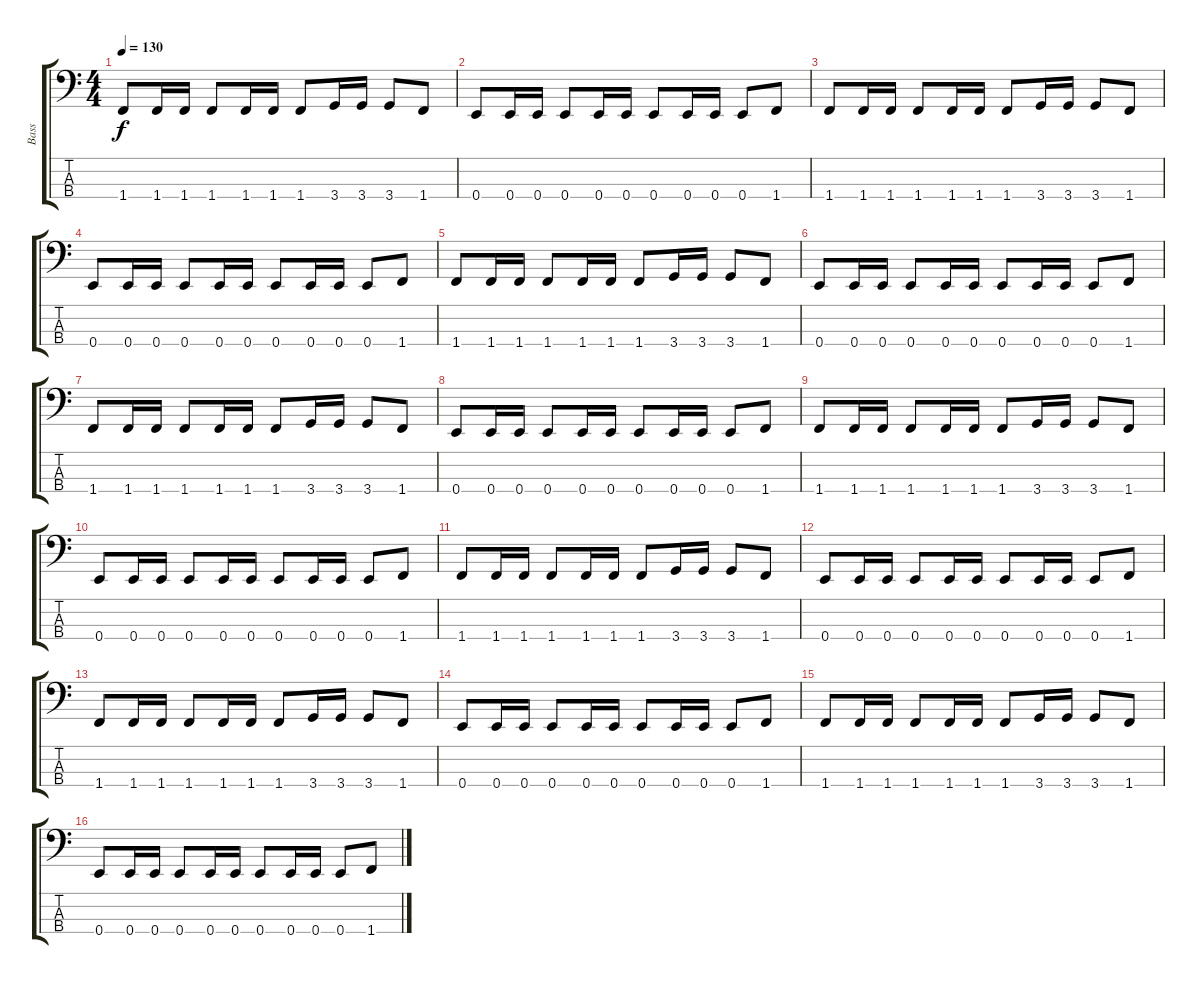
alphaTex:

\track ("Bass" "Bass") {instrument electricbasspick}
\staff {score tabs}
\tuning (G2 D2 A1 E1) {hide}
\ts (4 4)
\tempo 130
\clef f4
\ks c
1.4.8{dy f} 1.4.16 1.4.16 1.4.8 1.4.16 1.4.16 1.4.8 3.4.16 3.4.16 3.4.8 1.4.8 |
0.4.8 0.4.16 0.4.16 0.4.8 0.4.16 0.4.16 0.4.8 0.4.16 0.4.16 0.4.8 1.4.8 |
1.4.8 1.4.16 1.4.16 1.4.8 1.4.16 1.4.16 1.4.8 3.4.16 3.4.16 3.4.8 1.4.8 |
0.4.8 0.4.16 0.4.16 0.4.8 0.4.16 0.4.16 0.4.8 0.4.16 0.4.16 0.4.8 1.4.8 |
1.4.8 1.4.16 1.4.16 1.4.8 1.4.16 1.4.16 1.4.8 3.4.16 3.4.16 3.4.8 1.4.8 |
0.4.8 0.4.16 0.4.16 0.4.8 0.4.16 0.4.16 0.4.8 0.4.16 0.4.16 0.4.8 1.4.8 |
1.4.8 1.4.16 1.4.16 1.4.8 1.4.16 1.4.16 1.4.8 3.4.16 3.4.16 3.4.8 1.4.8 |
0.4.8 0.4.16 0.4.16 0.4.8 0.4.16 0.4.16 0.4.8 0.4.16 0.4.16 0.4.8 1.4.8 |
1.4.8 1.4.16 1.4.16 1.4.8 1.4.16 1.4.16 1.4.8 3.4.16 3.4.16 3.4.8 1.4.8 |
0.4.8 0.4.16 0.4.16 0.4.8 0.4.16 0.4.16 0.4.8 0.4.16 0.4.16 0.4.8 1.4.8 |
1.4.8 1.4.16 1.4.16 1.4.8 1.4.16 1.4.16 1.4.8 3.4.16 3.4.16 3.4.8 1.4.8 |
0.4.8 0.4.16 0.4.16 0.4.8 0.4.16 0.4.16 0.4.8 0.4.16 0.4.16 0.4.8 1.4.8 |
1.4.8 1.4.16 1.4.16 1.4.8 1.4.16 1.4.16 1.4.8 3.4.16 3.4.16 3.4.8 1.4.8 |
0.4.8 0.4.16 0.4.16 0.4.8 0.4.16 0.4.16 0.4.8 0.4.16 0.4.16 0.4.8 1.4.8 |
1.4.8 1.4.16 1.4.16 1.4.8 1.4.16 1.4.16 1.4.8 3.4.16 3.4.16 3.4.8 1.4.8 |
0.4.8 0.4.16 0.4.16 0.4.8 0.4.16 0.4.16 0.4.8 0.4.16 0.4.16 0.4.8 1.4.8
